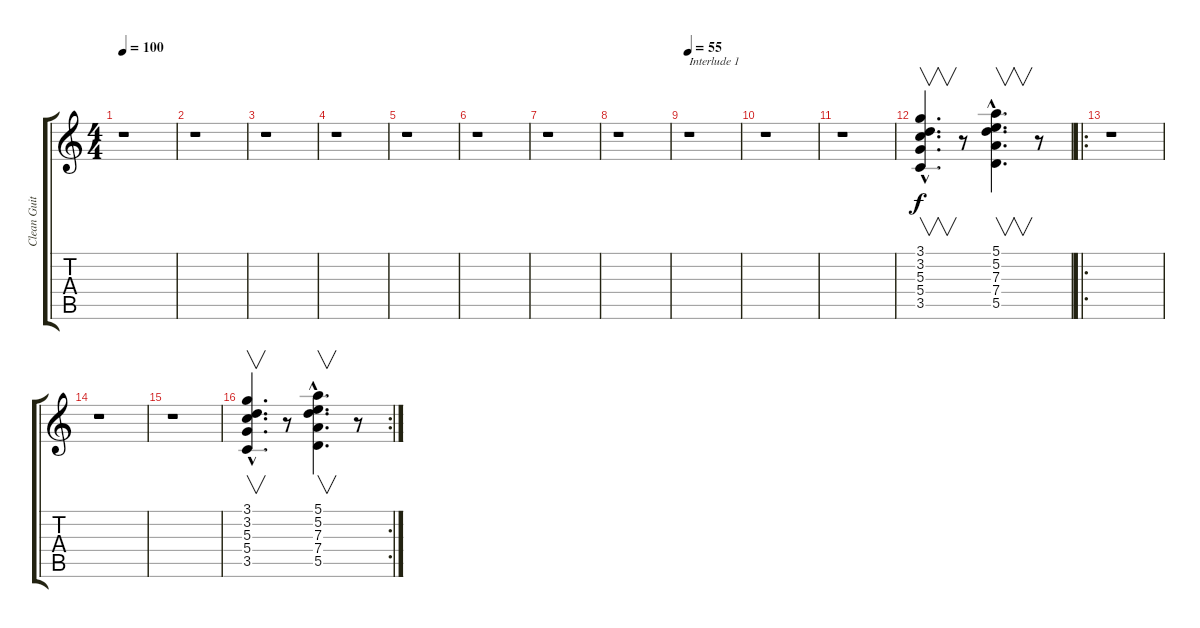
\track ("Clean Guitar " "Clean Guit") {instrument electricguitarclean}
\staff {score tabs}
\tuning (E4 B3 G3 D3 A2 E2) {hide}
\ts (4 4)
\tempo 100
\tempo 60
\tempo 100
\clef g2
\ks c
r.1{dy f instrument electricguitarclean} |
r.1 |
r.1 |
r.1 |
r.1 |
r.1 |
r.1 |
r.1 |
\tempo 55
r.1{txt "Interlude 1"} |
r.1 |
r.1 |
(3.1{hac} 3.2{hac} 5.3{hac} 5.4{hac} 3.5{hac}).4{v d} r.8 (5.1{hac} 5.2{hac} 7.3{hac} 7.4{hac} 5.5{hac}).4{v d} r.8 |
\ro
r.1 |
r.1 |
r.1 |
\rc 2
(3.1{hac} 3.2{hac} 5.3{hac} 5.4{hac} 3.5{hac}).4{v d} r.8 (5.1{hac} 5.2{hac} 7.3{hac} 7.4{hac} 5.5{hac}).4{v d} r.8
